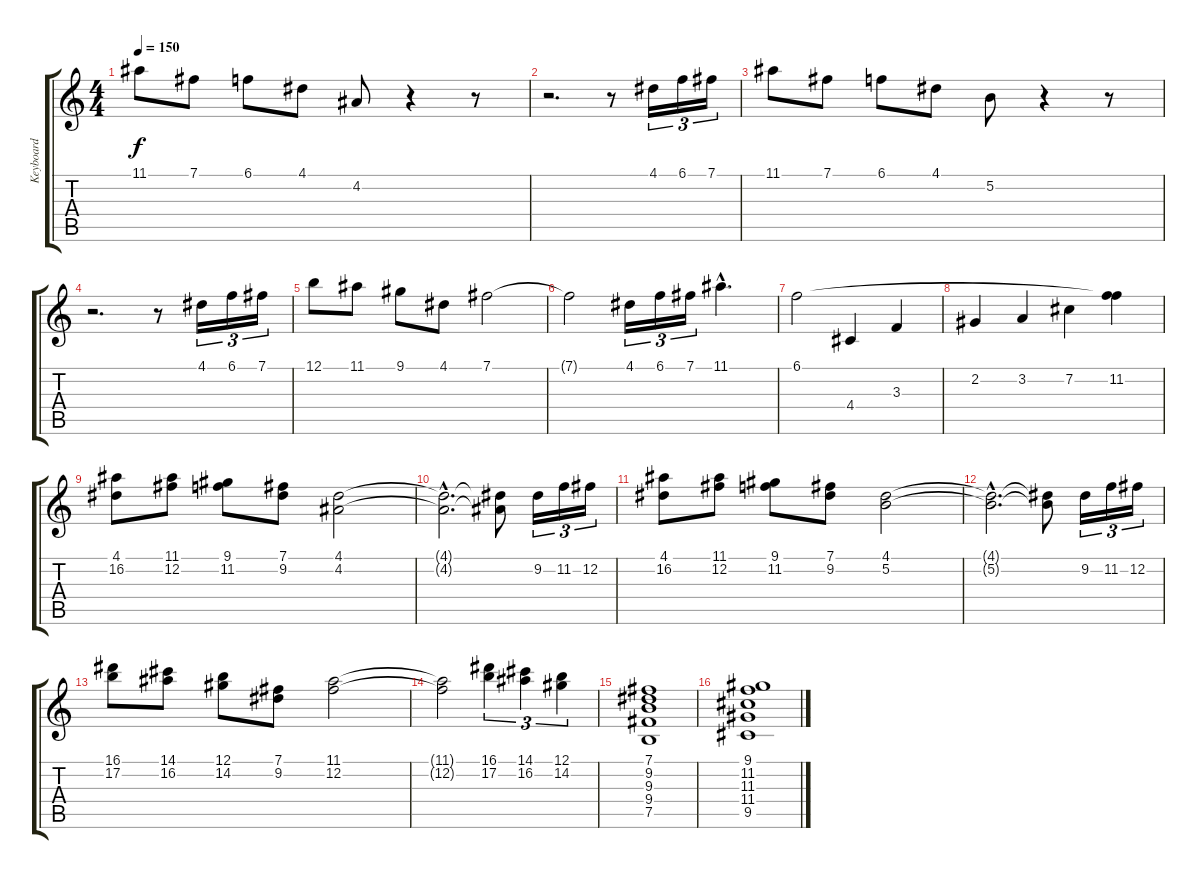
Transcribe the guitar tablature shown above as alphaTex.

\track ("Keyboard" "Keyboard") {instrument stringensemble1}
\staff {score tabs}
\tuning (B4 Gb4 D4 A3 E3 B2) {hide}
\ts (4 4)
\tempo 150
\clef g2
\ks c
11.1.8{dy f} 7.1.8 6.1.8 4.1.8 4.2.8 r.4 r.8 |
r.2{d} r.8 4.1.16{tu (3 2)} 6.1.16{tu (3 2)} 7.1.16{tu (3 2)} |
11.1.8 7.1.8 6.1.8 4.1.8 5.2.8 r.4 r.8 |
r.2{d} r.8 4.1.16{tu (3 2)} 6.1.16{tu (3 2)} 7.1.16{tu (3 2)} |
12.1.8 11.1.8 9.1.8 4.1.8 7.1.2 |
7.1{t}.2 4.1.16{tu (3 2)} 6.1.16{tu (3 2)} 7.1.16{tu (3 2)} 11.1{hac}.4{d} |
6.1.2 4.4.4 3.3.4 |
2.2.4 3.2.4 7.2.4 (6.1{t} 11.2).4 |
(4.1 16.2).8 (11.1 12.2).8 (9.1 11.2).8 (7.1 9.2).8 (4.1 4.2).2{volume 6} |
(4.1{hac t} 4.2{hac t}).2{d} (4.1{t} 4.2{t}).8 9.2.16{tu (3 2) volume 13} 11.2.16{tu (3 2)} 12.2.16{tu (3 2)} |
(4.1 16.2).8 (11.1 12.2).8 (9.1 11.2).8 (7.1 9.2).8 (4.1 5.2).2{volume 7} |
(4.1{hac t} 5.2{hac t}).2{d} (4.1{t} 5.2{t}).8 9.2.16{tu (3 2) volume 13} 11.2.16{tu (3 2)} 12.2.16{tu (3 2)} |
(16.1 17.2).8 (14.1 16.2).8 (12.1 14.2).8 (7.1 9.2).8 (11.1 12.2).2 |
(11.1{t} 12.2{t}).2 (16.1 17.2).4{tu (3 2)} (14.1 16.2).4{tu (3 2)} (12.1 14.2).4{tu (3 2)} |
(7.1 9.2 9.3 9.4 7.5).1 |
(9.1 11.2 11.3 11.4 9.5).1
